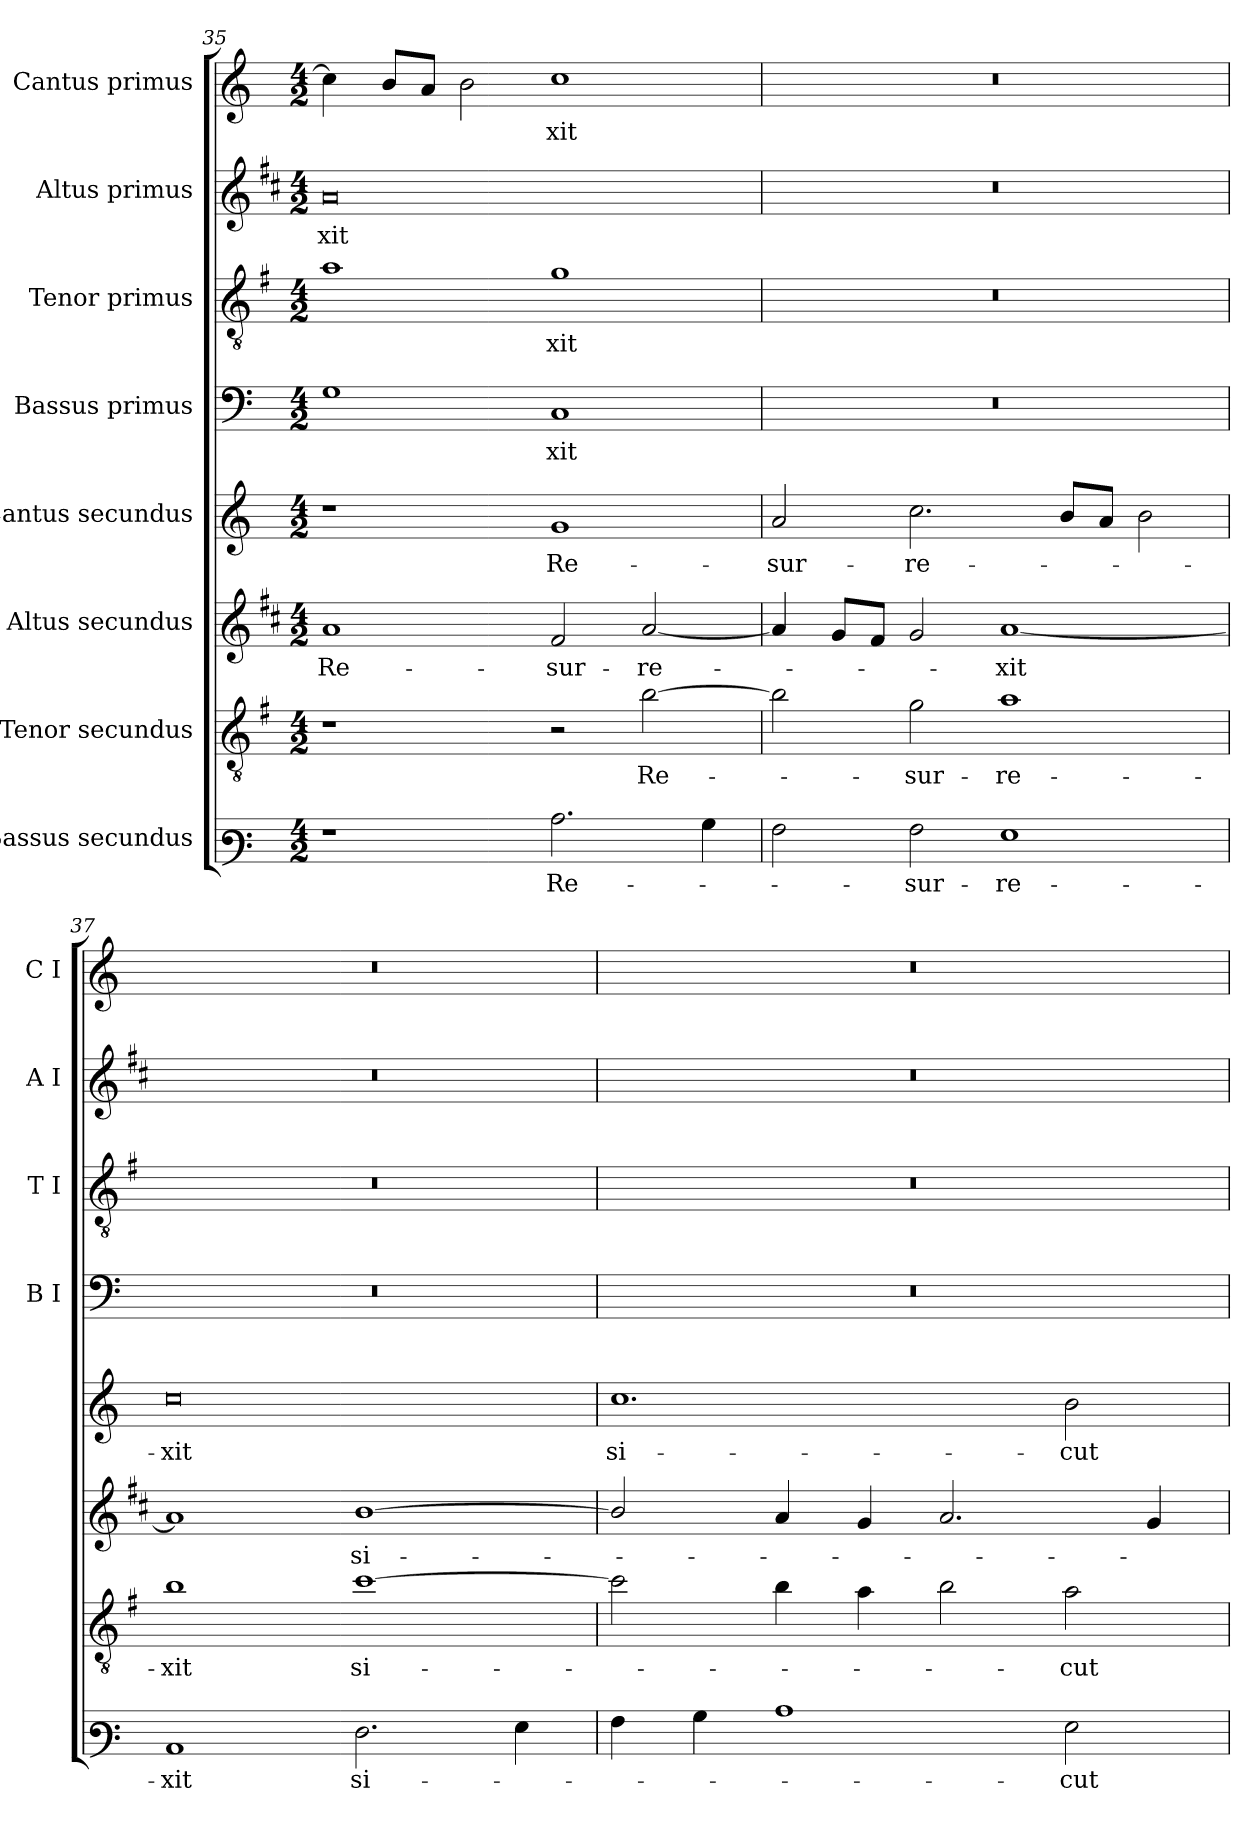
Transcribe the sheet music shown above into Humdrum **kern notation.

**kern	**text	**kern	**text	**kern	**text	**kern	**text	**kern	**text	**kern	**text	**kern	**text	**kern	**text
*part8	*part8	*part7	*part7	*part6	*part6	*part5	*part5	*part4	*part4	*part3	*part3	*part2	*part2	*part1	*part1
*staff8	*staff8	*staff7	*staff7	*staff6	*staff6	*staff5	*staff5	*staff4	*staff4	*staff3	*staff3	*staff2	*staff2	*staff1	*staff1
*I"Bassus secundus	*	*I"Tenor secundus	*	*I"Altus secundus	*	*I"Cantus secundus	*	*I"Bassus primus	*	*I"Tenor primus	*	*I"Altus primus	*	*I"Cantus primus	*
*	*	*	*	*	*	*	*	*I'B I	*	*I'T I	*	*I'A I	*	*I'C I	*
!!LO:LB:g=z
*clefF3	*	*clefGv2	*	*clefG2	*	*clefG2	*	*clefF4	*	*clefGv2	*	*clefG2	*	*clefG2	*
*	*	*ITrd4c7	*	*ITrd1c2	*	*	*	*	*	*ITrd4c7	*	*ITrd1c2	*	*	*
*k[]	*	*k[]	*	*k[]	*	*k[]	*	*k[]	*	*k[]	*	*k[]	*	*k[]	*
*C:	*	*C:	*	*C:	*	*C:	*	*C:	*	*C:	*	*C:	*	*C:	*
*M4/2	*	*M4/2	*	*M4/2	*	*M4/2	*	*M4/2	*	*M4/2	*	*M4/2	*	*M4/2	*
=35	=35	=35	=35	=35	=35	=35	=35	=35	=35	=35	=35	=35	=35	=35	=35
!	!	!	!	!	!LO:LY:b	!	!	!	!	!	!	!	!LO:LY:b	!	!
1r	.	1r	.	1g	Re-	1r	.	1G	.	1d	.	0g	-xit	4cc\]	.
.	.	.	.	.	.	.	.	.	.	.	.	.	.	8b/L	.
.	.	.	.	.	.	.	.	.	.	.	.	.	.	8a/J	.
.	.	.	.	.	.	.	.	.	.	.	.	.	.	2b\	.
!	!LO:LY:b	!	!	!	!LO:LY:b	!	!LO:LY:b	!	!LO:LY:b	!	!LO:LY:b	!	!	!	!LO:LY:b
2.c\	Re-	2r	.	2e/	-sur-	1g	Re-	1C	-xit	1c	-xit	.	.	1cc	-xit
!	!	!	!LO:LY:b	!	!LO:LY:b	!	!	!	!	!	!	!	!	!	!
.	.	[2e\	Re-	[2g/	-re-	.	.	.	.	.	.	.	.	.	.
4B\	.	.	.	.	.	.	.	.	.	.	.	.	.	.	.
=36	=36	=36	=36	=36	=36	=36	=36	=36	=36	=36	=36	=36	=36	=36	=36
!	!	!	!	!	!	!	!LO:LY:b	!	!	!	!	!	!	!	!
2A\	.	2e\]	.	4g/]	.	2a/	-sur-	0r	.	0r	.	0r	.	0r	.
.	.	.	.	8f/L	.	.	.	.	.	.	.	.	.	.	.
.	.	.	.	8e/J	.	.	.	.	.	.	.	.	.	.	.
!	!LO:LY:b	!	!LO:LY:b	!	!	!	!LO:LY:b	!	!	!	!	!	!	!	!
2A\	-sur-	2c\	-sur-	2f/	.	2.cc\	-re-	.	.	.	.	.	.	.	.
!	!LO:LY:b	!	!LO:LY:b	!	!LO:LY:b	!	!	!	!	!	!	!	!	!	!
1G	-re-	1d	-re-	[1g	-xit	.	.	.	.	.	.	.	.	.	.
.	.	.	.	.	.	8b/L	.	.	.	.	.	.	.	.	.
.	.	.	.	.	.	8a/J	.	.	.	.	.	.	.	.	.
.	.	.	.	.	.	2b\	.	.	.	.	.	.	.	.	.
=37	=37	=37	=37	=37	=37	=37	=37	=37	=37	=37	=37	=37	=37	=37	=37
!	!LO:LY:b	!	!LO:LY:b	!	!	!	!LO:LY:b	!	!	!	!	!	!	!	!
1C	-xit	1e	-xit	1g]	.	0cc	-xit	0r	.	0r	.	0r	.	0r	.
!	!LO:LY:b	!	!LO:LY:b	!	!LO:LY:b	!	!	!	!	!	!	!	!	!	!
2.F\	si-	[1f	si-	[1a	si-	.	.	.	.	.	.	.	.	.	.
4G\	.	.	.	.	.	.	.	.	.	.	.	.	.	.	.
=38	=38	=38	=38	=38	=38	=38	=38	=38	=38	=38	=38	=38	=38	=38	=38
!	!	!	!	!	!	!	!LO:LY:b	!	!	!	!	!	!	!	!
4A\	.	2f\]	.	2a/]	.	1.cc	si-	0r	.	0r	.	0r	.	0r	.
4B\	.	.	.	.	.	.	.	.	.	.	.	.	.	.	.
1c	.	4e\	.	4g/	.	.	.	.	.	.	.	.	.	.	.
.	.	4d\	.	4f/	.	.	.	.	.	.	.	.	.	.	.
.	.	2e\	.	2.g/	.	.	.	.	.	.	.	.	.	.	.
!	!LO:LY:b	!	!LO:LY:b	!	!	!	!LO:LY:b	!	!	!	!	!	!	!	!
2G\	-cut	2d\	-cut	.	.	2b\	-cut	.	.	.	.	.	.	.	.
.	.	.	.	4f/	.	.	.	.	.	.	.	.	.	.	.
=	=	=	=	=	=	=	=	=	=	=	=	=	=	=	=
*-	*-	*-	*-	*-	*-	*-	*-	*-	*-	*-	*-	*-	*-	*-	*-
